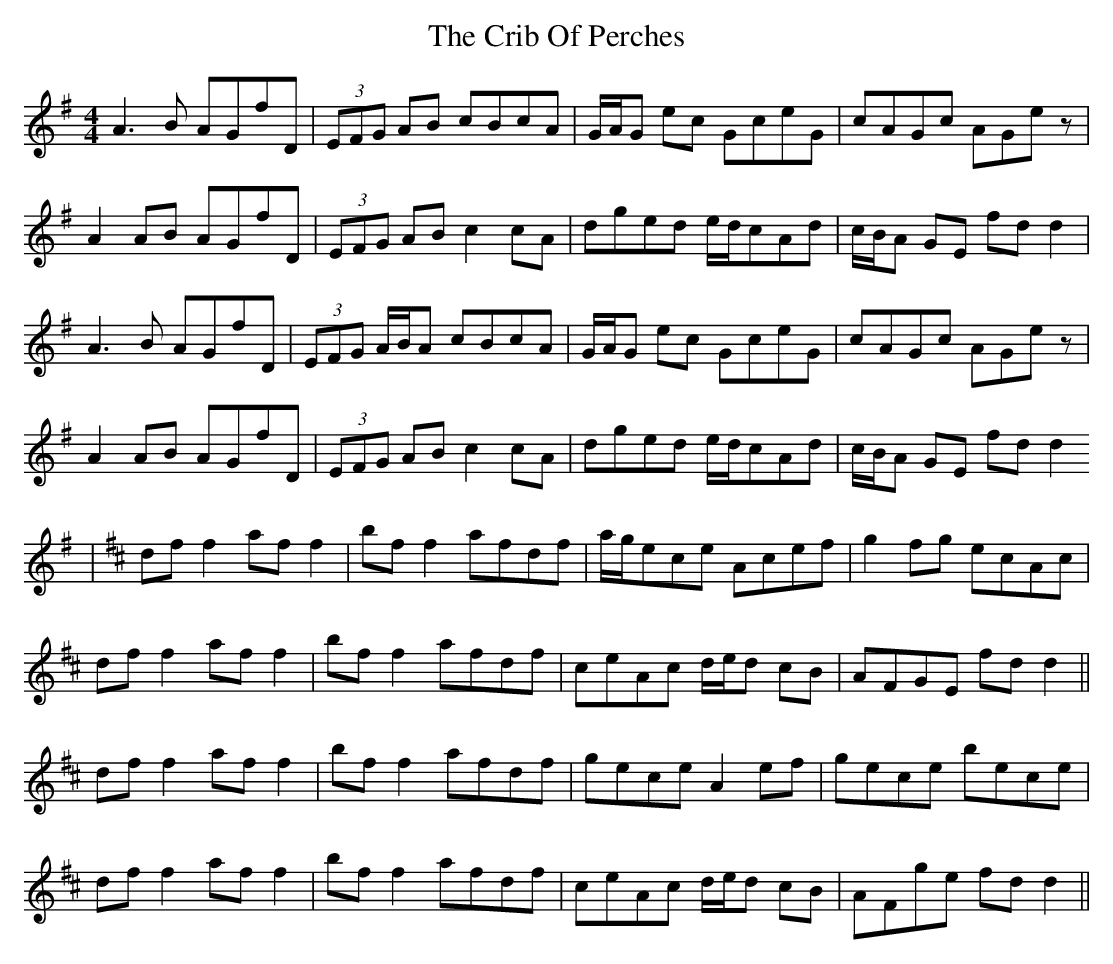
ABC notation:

X:1
T: The Crib Of Perches
M: 4/4
L: 1/8
K: Gmaj
A3B AGfD|(3EFG AB cBcA|G/A/G ec GceG|cAGc AGez|
A2AB AGfD|(3EFG AB c2cA|dged e/d/cAd|c/B/A GE fdd2|
A3B AGfD|(3EFG A/B/A cBcA|G/A/G ec GceG|cAGc AGez|
A2AB AGfD|(3EFG ABc2cA|dged e/d/cAd|c/B/A GE fdd2
[K:D]|dff2 aff2|bff2afdf|a/g/ece Acef|g2fg ecAc|
dff2 aff2|bff2afdf|ceAc d/e/d cB|AFGE fdd2||
dff2 aff2|bff2afdf|gece A2 ef|gece bece|
dff2 aff2|bff2afdf|ceAc d/e/d cB|AFge fdd2||
